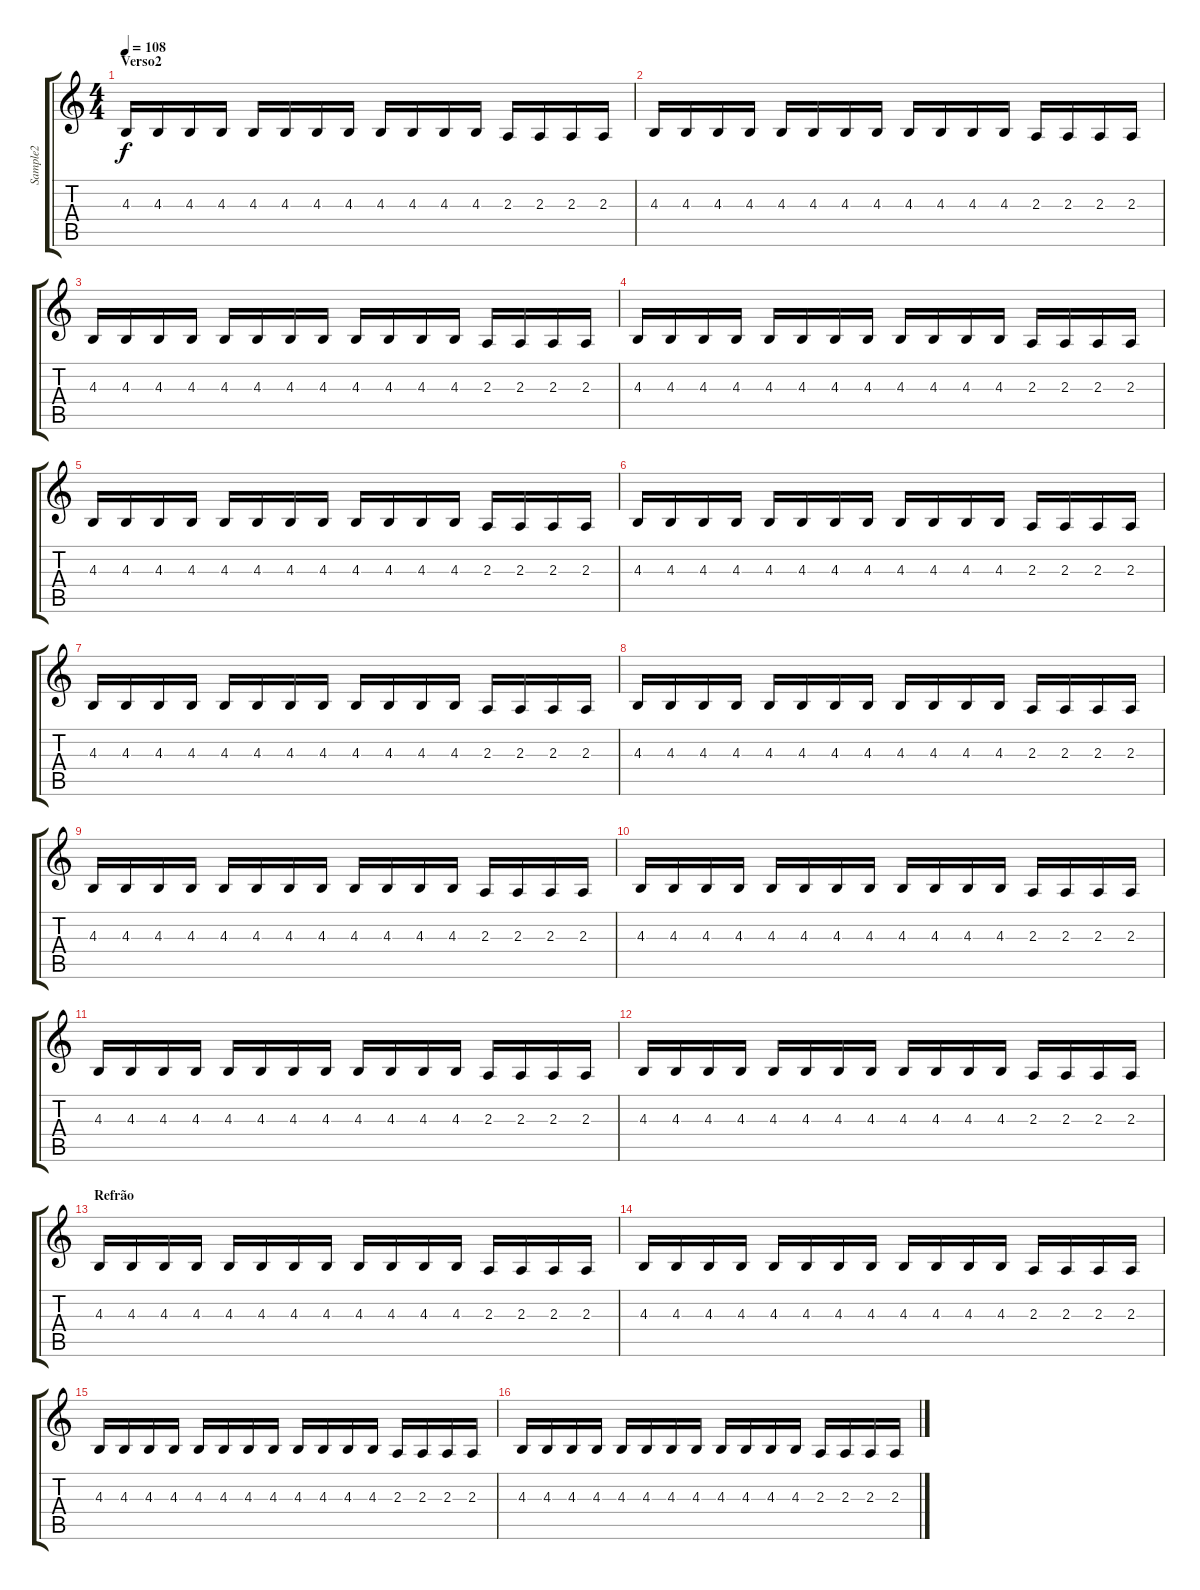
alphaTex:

\track ("Sample2" "Sample2") {instrument xylophone}
\staff {score tabs}
\tuning (E4 B3 G3 D3 A2 E2) {hide}
\ts (4 4)
\section ("" "Verso2")
\tempo 108
\clef g2
\ks c
4.3.16{dy f} 4.3.16 4.3.16 4.3.16 4.3.16 4.3.16 4.3.16 4.3.16 4.3.16 4.3.16 4.3.16 4.3.16 2.3.16 2.3.16 2.3.16 2.3.16 |
4.3.16 4.3.16 4.3.16 4.3.16 4.3.16 4.3.16 4.3.16 4.3.16 4.3.16 4.3.16 4.3.16 4.3.16 2.3.16 2.3.16 2.3.16 2.3.16 |
4.3.16 4.3.16 4.3.16 4.3.16 4.3.16 4.3.16 4.3.16 4.3.16 4.3.16 4.3.16 4.3.16 4.3.16 2.3.16 2.3.16 2.3.16 2.3.16 |
4.3.16 4.3.16 4.3.16 4.3.16 4.3.16 4.3.16 4.3.16 4.3.16 4.3.16 4.3.16 4.3.16 4.3.16 2.3.16 2.3.16 2.3.16 2.3.16 |
4.3.16 4.3.16 4.3.16 4.3.16 4.3.16 4.3.16 4.3.16 4.3.16 4.3.16 4.3.16 4.3.16 4.3.16 2.3.16 2.3.16 2.3.16 2.3.16 |
4.3.16 4.3.16 4.3.16 4.3.16 4.3.16 4.3.16 4.3.16 4.3.16 4.3.16 4.3.16 4.3.16 4.3.16 2.3.16 2.3.16 2.3.16 2.3.16 |
4.3.16 4.3.16 4.3.16 4.3.16 4.3.16 4.3.16 4.3.16 4.3.16 4.3.16 4.3.16 4.3.16 4.3.16 2.3.16 2.3.16 2.3.16 2.3.16 |
4.3.16 4.3.16 4.3.16 4.3.16 4.3.16 4.3.16 4.3.16 4.3.16 4.3.16 4.3.16 4.3.16 4.3.16 2.3.16 2.3.16 2.3.16 2.3.16 |
4.3.16 4.3.16 4.3.16 4.3.16 4.3.16 4.3.16 4.3.16 4.3.16 4.3.16 4.3.16 4.3.16 4.3.16 2.3.16 2.3.16 2.3.16 2.3.16 |
4.3.16 4.3.16 4.3.16 4.3.16 4.3.16 4.3.16 4.3.16 4.3.16 4.3.16 4.3.16 4.3.16 4.3.16 2.3.16 2.3.16 2.3.16 2.3.16 |
4.3.16 4.3.16 4.3.16 4.3.16 4.3.16 4.3.16 4.3.16 4.3.16 4.3.16 4.3.16 4.3.16 4.3.16 2.3.16 2.3.16 2.3.16 2.3.16 |
4.3.16 4.3.16 4.3.16 4.3.16 4.3.16 4.3.16 4.3.16 4.3.16 4.3.16 4.3.16 4.3.16 4.3.16 2.3.16 2.3.16 2.3.16 2.3.16 |
\section ("" "Refrão")
4.3.16 4.3.16 4.3.16 4.3.16 4.3.16 4.3.16 4.3.16 4.3.16 4.3.16 4.3.16 4.3.16 4.3.16 2.3.16 2.3.16 2.3.16 2.3.16 |
4.3.16 4.3.16 4.3.16 4.3.16 4.3.16 4.3.16 4.3.16 4.3.16 4.3.16 4.3.16 4.3.16 4.3.16 2.3.16 2.3.16 2.3.16 2.3.16 |
4.3.16 4.3.16 4.3.16 4.3.16 4.3.16 4.3.16 4.3.16 4.3.16 4.3.16 4.3.16 4.3.16 4.3.16 2.3.16 2.3.16 2.3.16 2.3.16 |
4.3.16 4.3.16 4.3.16 4.3.16 4.3.16 4.3.16 4.3.16 4.3.16 4.3.16 4.3.16 4.3.16 4.3.16 2.3.16 2.3.16 2.3.16 2.3.16
